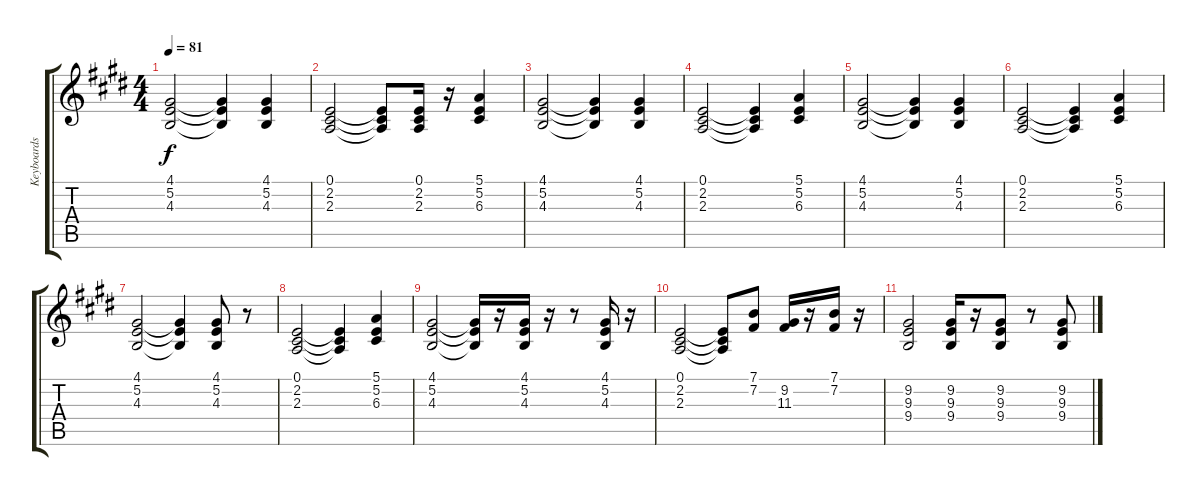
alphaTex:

\track ("Keyboards" "Keyboards") {instrument electricpiano2}
\staff {score tabs}
\tuning (E4 B3 G3 D3 A2 E2) {hide}
\ts (4 4)
\tempo 81
\clef g2
\ks c#minor
(4.1 5.2 4.3).2{dy f} (4.1{t} 5.2{t} 4.3{t}).4 (4.1 5.2 4.3).4 |
\ks e
(0.1 2.2 2.3).2 (0.1{t} 2.2{t} 2.3{t}).8 (0.1 2.2 2.3).16 r.16 (5.1 5.2 6.3).4 |
\ks c#minor
(4.1 5.2 4.3).2 (4.1{t} 5.2{t} 4.3{t}).4 (4.1 5.2 4.3).4 |
(0.1 2.2 2.3).2 (0.1{t} 2.2{t} 2.3{t}).4 (5.1 5.2 6.3).4 |
\ks e
(4.1 5.2 4.3).2 (4.1{t} 5.2{t} 4.3{t}).4 (4.1 5.2 4.3).4 |
\ks c#minor
(0.1 2.2 2.3).2 (0.1{t} 2.2{t} 2.3{t}).4 (5.1 5.2 6.3).4 |
(4.1 5.2 4.3).2 (4.1{t} 5.2{t} 4.3{t}).4 (4.1 5.2 4.3).8 r.8 |
\ks e
(0.1 2.2 2.3).2 (0.1{t} 2.2{t} 2.3{t}).4 (5.1 5.2 6.3).4 |
\ks c#minor
(4.1 5.2 4.3).2 (4.1{t} 5.2{t} 4.3{t}).16 r.16 (4.1 5.2 4.3).16 r.16 r.8 (4.1 5.2 4.3).16 r.16 |
(0.1 2.2 2.3).2 (0.1{t} 2.2{t} 2.3{t}).8 (7.1 7.2).8 (9.2 11.3).16 r.16 (7.1 7.2).16 r.16 |
(9.2 9.3 9.4).2 (9.2 9.3 9.4).16 r.16 (9.2 9.3 9.4).8 r.8 (9.2 9.3 9.4).8
